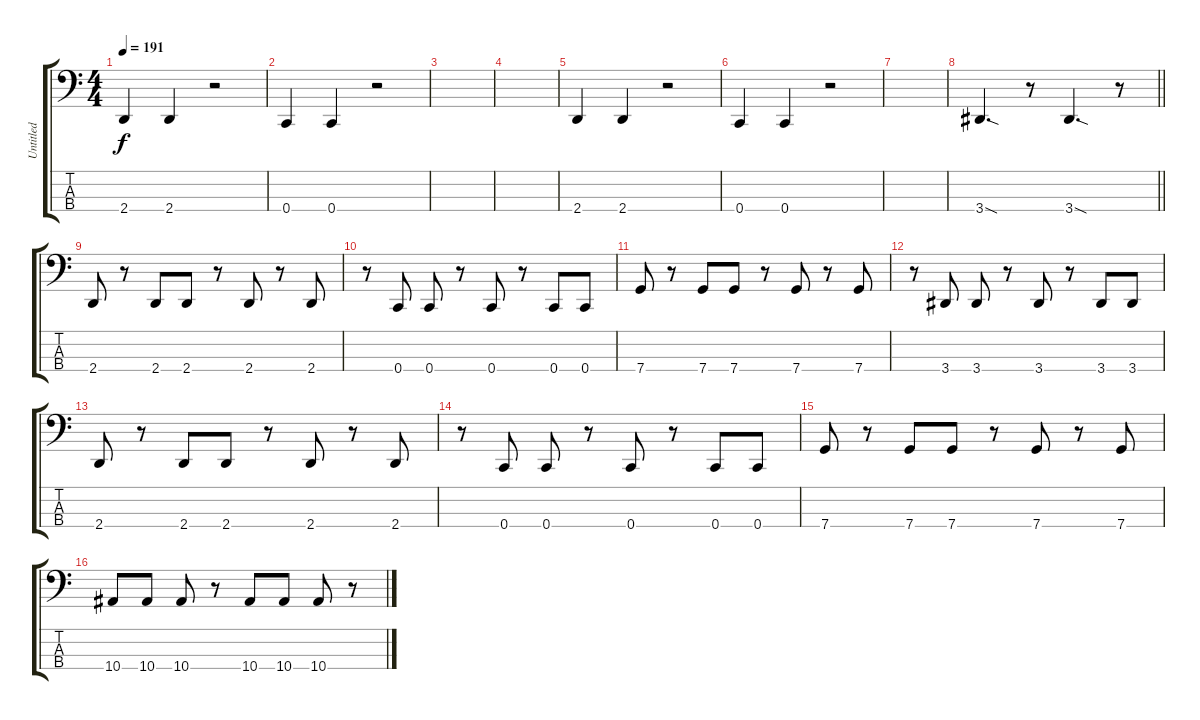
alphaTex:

\track ("Untitled" "Untitled") {instrument electricbassfinger}
\staff {score tabs}
\tuning (Eb2 Bb1 F1 C1) {hide}
\ts (4 4)
\tempo 191
\clef f4
\ks c
2.4.4{dy f} 2.4.4 r.2 |
0.4.4 0.4.4 r.2 |
|
|
2.4.4 2.4.4 r.2 |
0.4.4 0.4.4 r.2 |
|
\barLineRight lightlight
3.4{sod}.4{d} r.8 3.4{sod}.4{d} r.8 |
2.4.8 r.8 2.4.8 2.4.8 r.8 2.4.8 r.8 2.4.8 |
r.8 0.4.8 0.4.8 r.8 0.4.8 r.8 0.4.8 0.4.8 |
7.4.8 r.8 7.4.8 7.4.8 r.8 7.4.8 r.8 7.4.8 |
r.8 3.4.8 3.4.8 r.8 3.4.8 r.8 3.4.8 3.4.8 |
2.4.8 r.8 2.4.8 2.4.8 r.8 2.4.8 r.8 2.4.8 |
r.8 0.4.8 0.4.8 r.8 0.4.8 r.8 0.4.8 0.4.8 |
7.4.8 r.8 7.4.8 7.4.8 r.8 7.4.8 r.8 7.4.8 |
10.4.8 10.4.8 10.4.8 r.8 10.4.8 10.4.8 10.4.8 r.8
